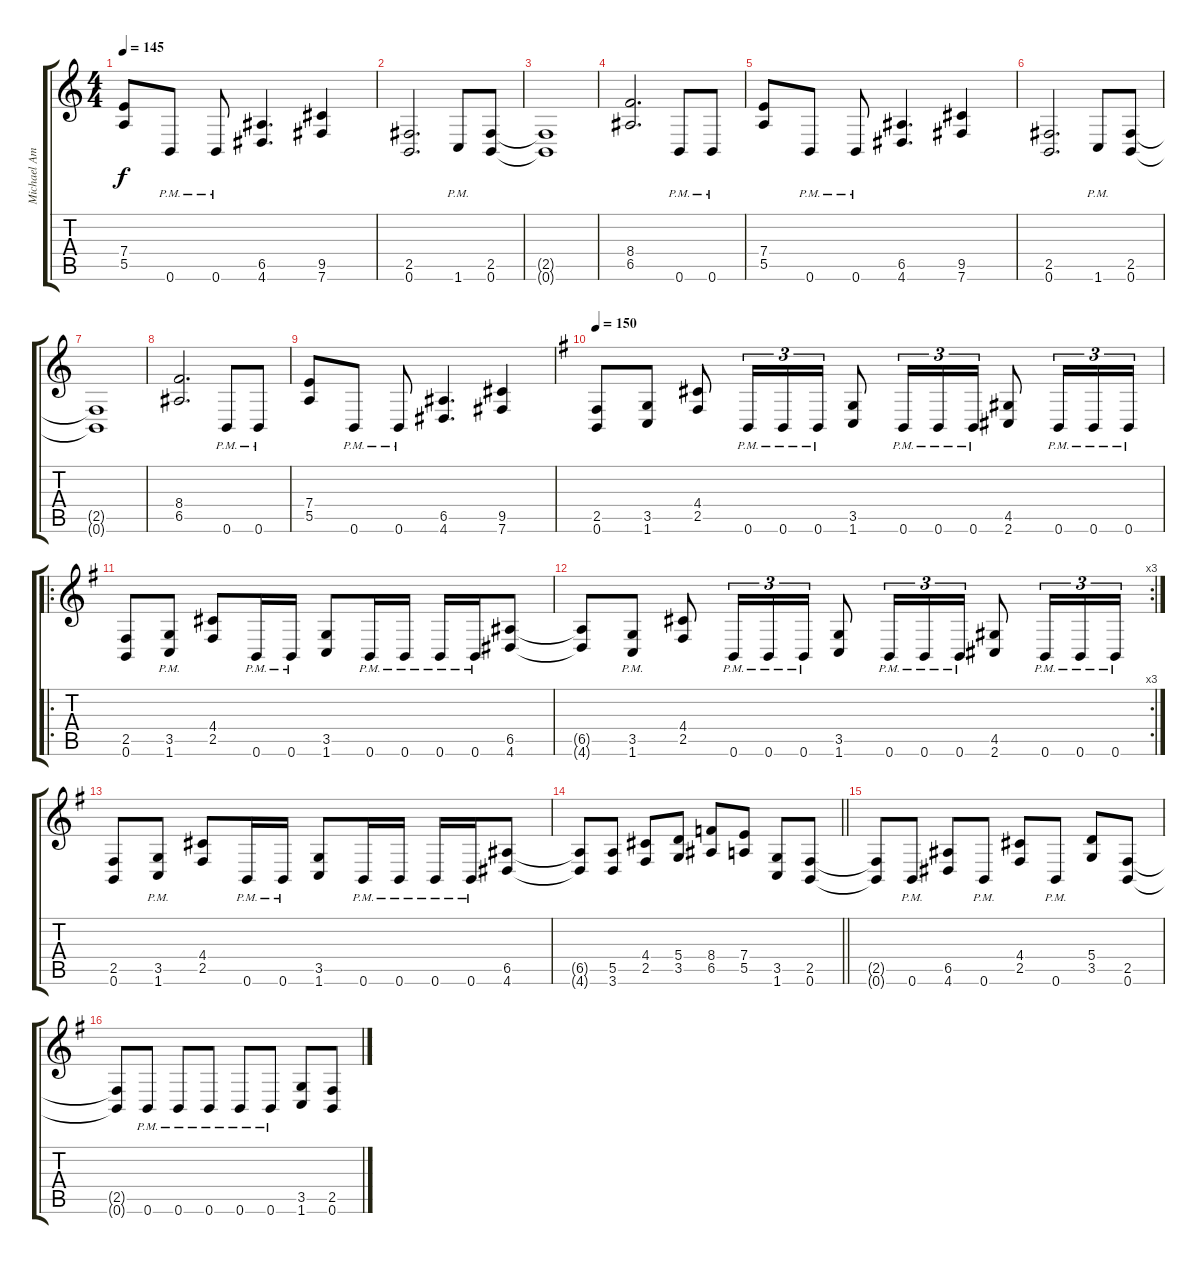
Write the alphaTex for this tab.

\track ("Michael Amott (Rhythm)" "Michael Am") {instrument distortionguitar}
\staff {score tabs}
\tuning (B3 Gb3 D3 A2 E2 B1) {hide}
\ts (4 4)
\tempo 145
\clef g2
\ks c
(7.4 5.5).8{dy f} 0.6{pm}.8 0.6{pm}.8 (6.5 4.6).4{d} (9.5 7.6).4 |
(2.5 0.6).2{d} 1.6{pm}.8 (2.5 0.6).8 |
(2.5{t} 0.6{t}).1 |
(8.4 6.5).2{d} 0.6{pm}.8 0.6{pm}.8 |
(7.4 5.5).8 0.6{pm}.8 0.6{pm}.8 (6.5 4.6).4{d} (9.5 7.6).4 |
(2.5 0.6).2{d} 1.6{pm}.8 (2.5 0.6).8 |
(2.5{t} 0.6{t}).1 |
(8.4 6.5).2{d} 0.6{pm}.8 0.6{pm}.8 |
(7.4 5.5).8 0.6{pm}.8 0.6{pm}.8 (6.5 4.6).4{d} (9.5 7.6).4 |
\tempo 150
\ks g
(2.5 0.6).8 (3.5 1.6).8 (4.4 2.5).8 0.6{pm}.16{tu (3 2)} 0.6{pm}.16{tu (3 2)} 0.6{pm}.16{tu (3 2)} (3.5 1.6).8 0.6{pm}.16{tu (3 2)} 0.6{pm}.16{tu (3 2)} 0.6{pm}.16{tu (3 2)} (4.5 2.6).8 0.6{pm}.16{tu (3 2)} 0.6{pm}.16{tu (3 2)} 0.6{pm}.16{tu (3 2)} |
\ro
(2.5 0.6).8 (3.5{pm} 1.6{pm}).8 (4.4 2.5).8 0.6{pm}.16 0.6{pm}.16 (3.5 1.6).8 0.6{pm}.16 0.6{pm}.16 0.6{pm}.16 0.6{pm}.16 (6.5 4.6).8 |
\rc 3
(6.5{t} 4.6{t}).8 (3.5{pm} 1.6{pm}).8 (4.4 2.5).8 0.6{pm}.16{tu (3 2)} 0.6{pm}.16{tu (3 2)} 0.6{pm}.16{tu (3 2)} (3.5 1.6).8 0.6{pm}.16{tu (3 2)} 0.6{pm}.16{tu (3 2)} 0.6{pm}.16{tu (3 2)} (4.5 2.6).8 0.6{pm}.16{tu (3 2)} 0.6{pm}.16{tu (3 2)} 0.6{pm}.16{tu (3 2)} |
(2.5 0.6).8 (3.5{pm} 1.6{pm}).8 (4.4 2.5).8 0.6{pm}.16 0.6{pm}.16 (3.5 1.6).8 0.6{pm}.16 0.6{pm}.16 0.6{pm}.16 0.6{pm}.16 (6.5 4.6).8 |
\barLineRight lightlight
(6.5{t} 4.6{t}).8 (5.5 3.6).8 (4.4 2.5).8 (5.4 3.5).8 (8.4 6.5).8 (7.4 5.5).8 (3.5 1.6).8 (2.5 0.6).8 |
(2.5{t} 0.6{t}).8 0.6{pm}.8 (6.5 4.6).8 0.6{pm}.8 (4.4 2.5).8 0.6{pm}.8 (5.4 3.5).8 (2.5 0.6).8 |
(2.5{t} 0.6{t}).8 0.6{pm}.8 0.6{pm}.8 0.6{pm}.8 0.6{pm}.8 0.6{pm}.8 (3.5 1.6).8 (2.5 0.6).8
